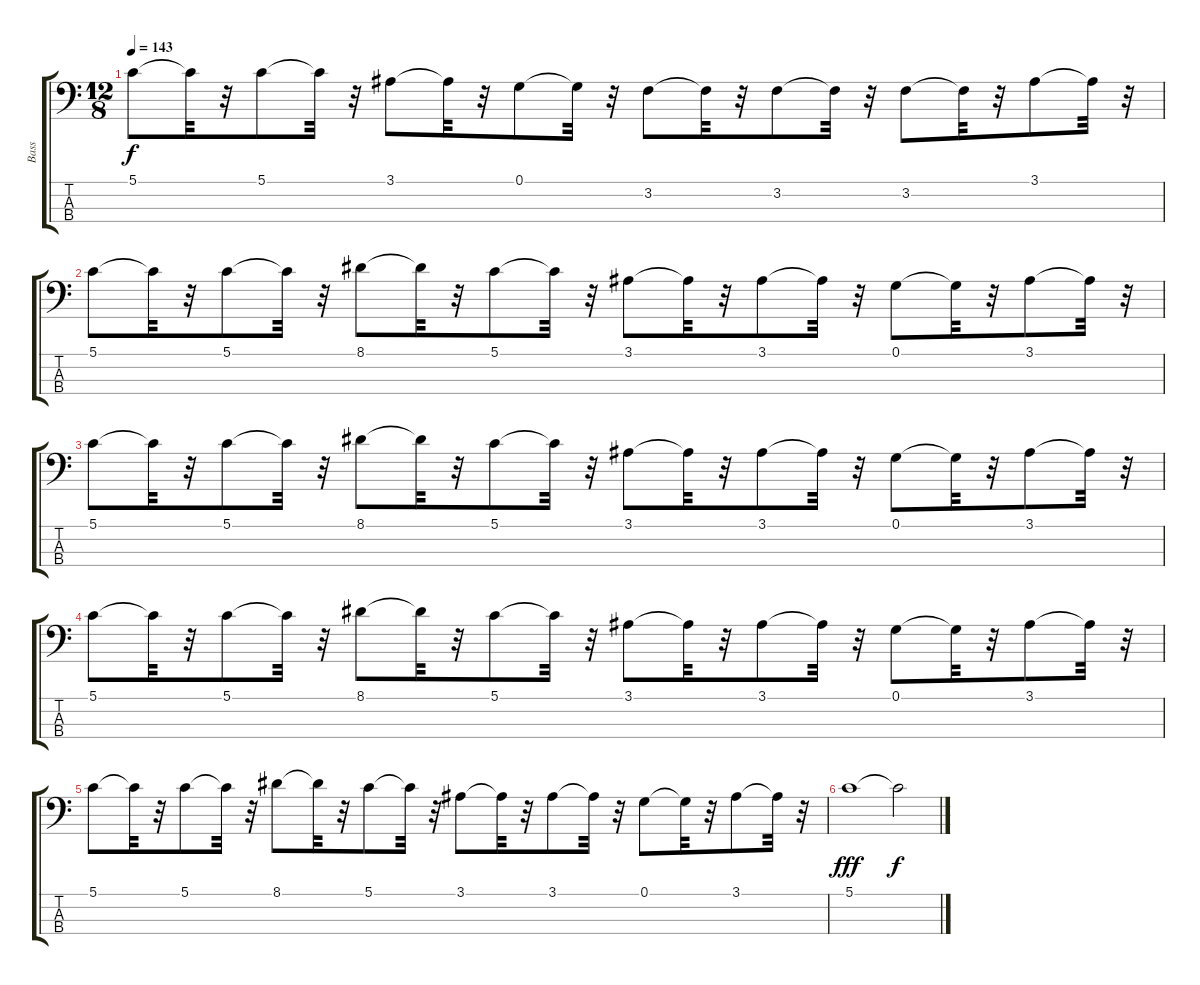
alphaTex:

\track ("Bass" "Bass") {instrument electricbassfinger}
\staff {score tabs}
\tuning (G2 D2 A1 E1) {hide}
\ts (12 8)
\tempo 143
\clef f4
\ks c
5.1.8{dy f} 5.1{t}.32 r.32 5.1.8 5.1{t}.32 r.32 3.1.8 3.1{t}.32 r.32 0.1.8 0.1{t}.32 r.32 3.2.8 3.2{t}.32 r.32 3.2.8 3.2{t}.32 r.32 3.2.8 3.2{t}.32 r.32 3.1.8 3.1{t}.32 r.32 |
5.1.8 5.1{t}.32 r.32 5.1.8 5.1{t}.32 r.32 8.1.8 8.1{t}.32 r.32 5.1.8 5.1{t}.32 r.32 3.1.8 3.1{t}.32 r.32 3.1.8 3.1{t}.32 r.32 0.1.8 0.1{t}.32 r.32 3.1.8 3.1{t}.32 r.32 |
5.1.8 5.1{t}.32 r.32 5.1.8 5.1{t}.32 r.32 8.1.8 8.1{t}.32 r.32 5.1.8 5.1{t}.32 r.32 3.1.8 3.1{t}.32 r.32 3.1.8 3.1{t}.32 r.32 0.1.8 0.1{t}.32 r.32 3.1.8 3.1{t}.32 r.32 |
5.1.8 5.1{t}.32 r.32 5.1.8 5.1{t}.32 r.32 8.1.8 8.1{t}.32 r.32 5.1.8 5.1{t}.32 r.32 3.1.8 3.1{t}.32 r.32 3.1.8 3.1{t}.32 r.32 0.1.8 0.1{t}.32 r.32 3.1.8 3.1{t}.32 r.32 |
5.1.8 5.1{t}.32 r.32 5.1.8 5.1{t}.32 r.32 8.1.8 8.1{t}.32 r.32 5.1.8 5.1{t}.32 r.32 3.1.8 3.1{t}.32 r.32 3.1.8 3.1{t}.32 r.32 0.1.8 0.1{t}.32 r.32 3.1.8 3.1{t}.32 r.32 |
5.1.1{dy fff} 5.1{t}.2{dy f}
